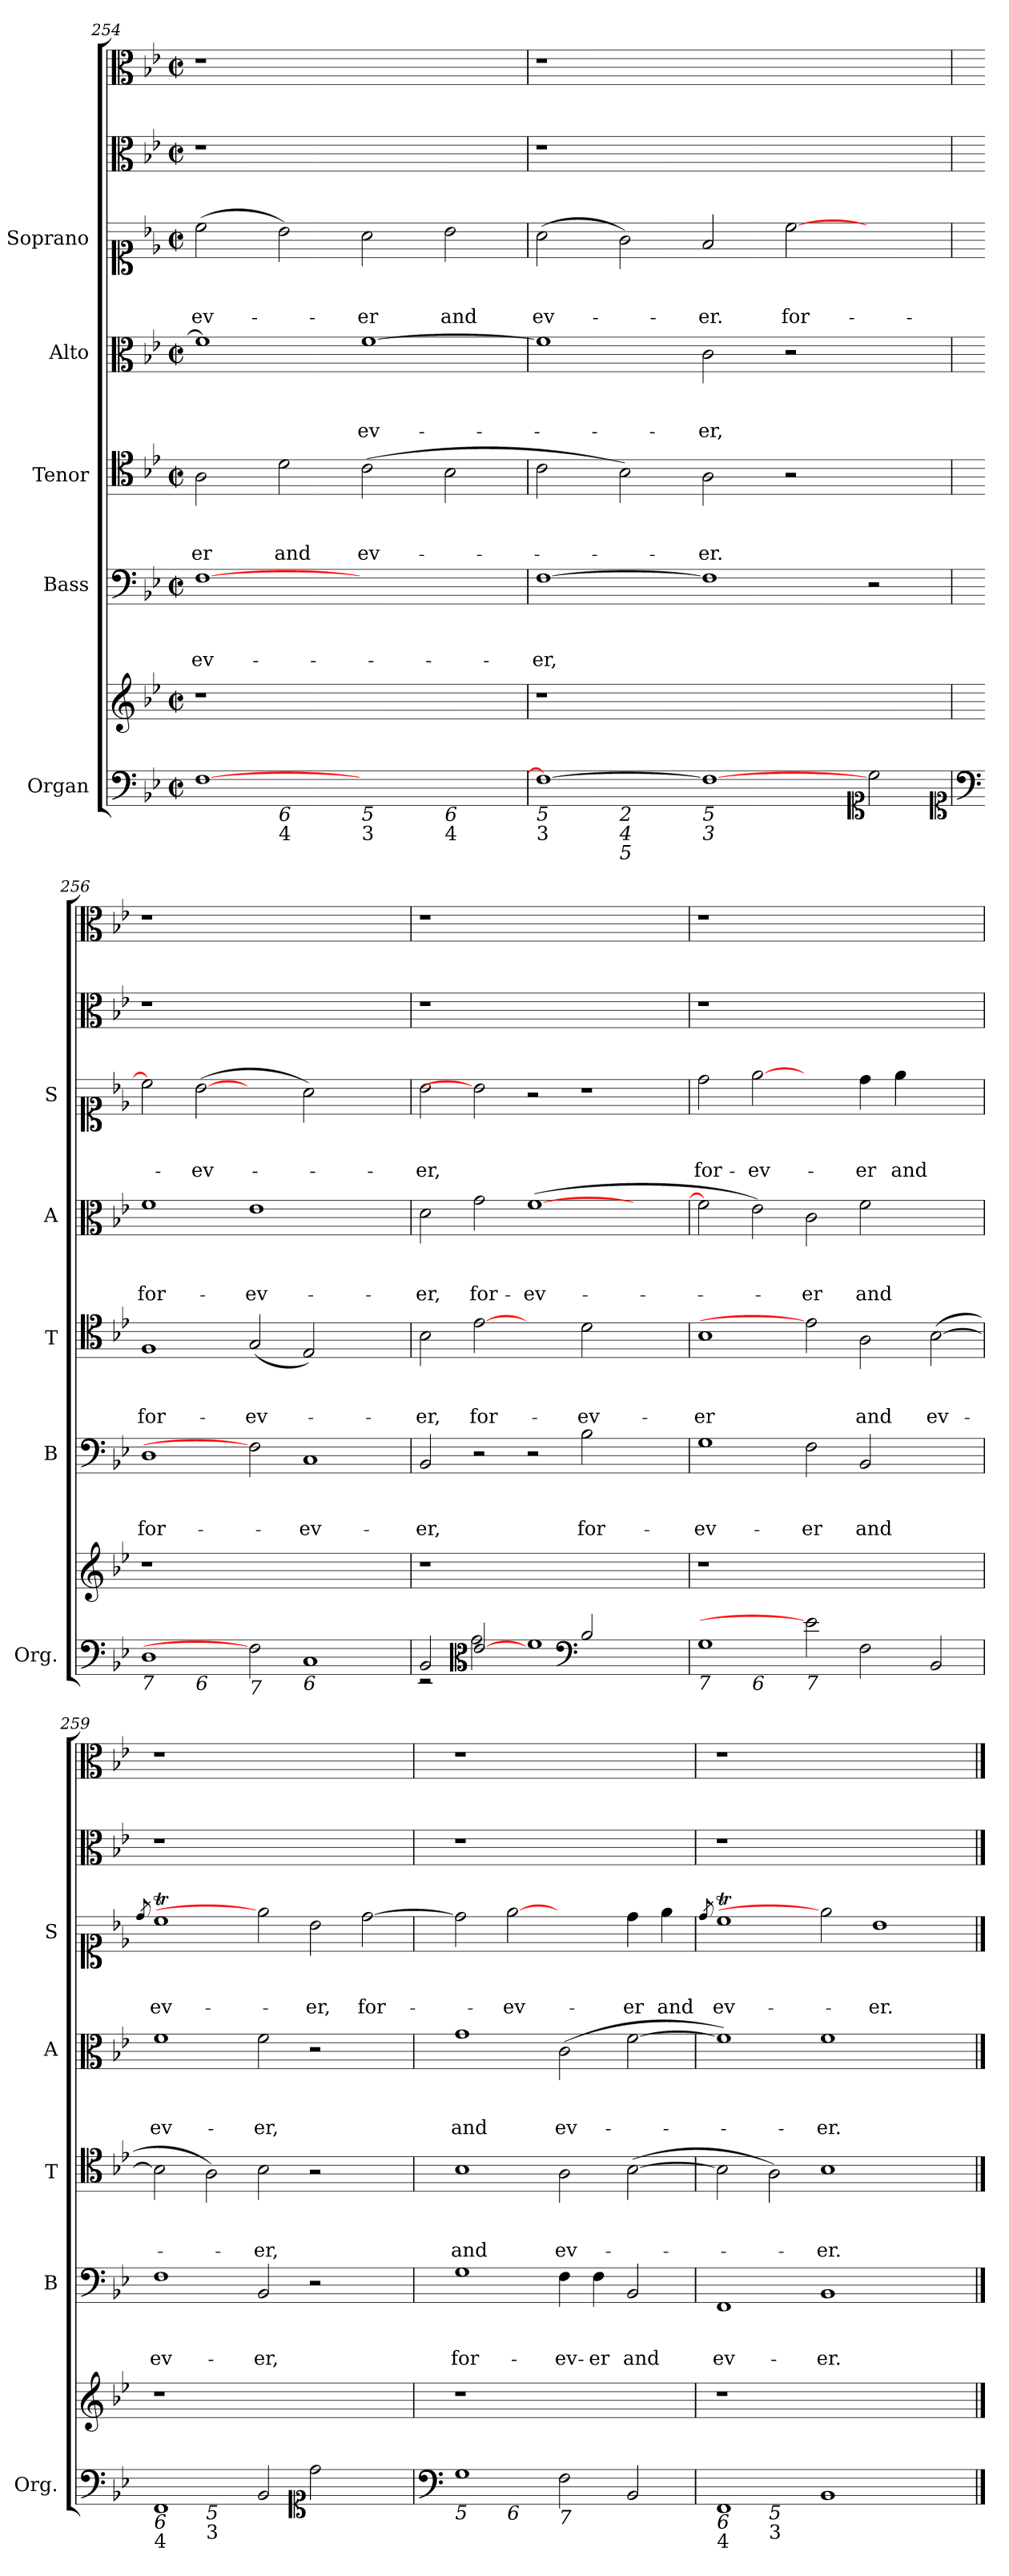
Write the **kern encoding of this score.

**kern	**kern	**kern	**text	**text	**text	**kern	**text	**text	**text	**kern	**text	**text	**text	**kern	**text	**text	**text	**kern	**kern
*part7	*part7	*part6	*part6	*part6	*part6	*part5	*part5	*part5	*part5	*part4	*part4	*part4	*part4	*part3	*part3	*part3	*part3	*part2	*part1
*staff8	*staff7	*staff6	*staff6	*staff6	*staff6	*staff5	*staff5	*staff5	*staff5	*staff4	*staff4	*staff4	*staff4	*staff3	*staff3	*staff3	*staff3	*staff2	*staff1
*I"Organ	*	*I"Bass	*	*	*	*I"Tenor	*	*	*	*I"Alto	*	*	*	*I"Soprano	*	*	*	*	*
*I'Org.	*	*I'B	*	*	*	*I'T	*	*	*	*I'A	*	*	*	*I'S	*	*	*	*	*
*clefF4	*clefG2	*clefF4	*	*	*	*clefC4	*	*	*	*clefC3	*	*	*	*clefC1	*	*	*	*clefC3	*clefC3
*k[b-e-]	*k[b-e-]	*k[b-e-]	*	*	*	*k[b-e-]	*	*	*	*k[b-e-]	*	*	*	*k[b-e-]	*	*	*	*k[b-e-]	*k[b-e-]
*B-:	*B-:	*B-:	*	*	*	*B-:	*	*	*	*B-:	*	*	*	*B-:	*	*	*	*B-:	*B-:
*M2/2	*M2/2	*M2/2	*	*	*	*M2/2	*	*	*	*M2/2	*	*	*	*M2/2	*	*	*	*M2/2	*M2/2
*met(c|)	*met(c|)	*met(c|)	*	*	*	*met(c|)	*	*	*	*met(c|)	*	*	*	*met(c|)	*	*	*	*met(c|)	*met(c|)
=254	=254	=254	=254	=254	=254	=254	=254	=254	=254	=254	=254	=254	=254	=254	=254	=254	=254	=254	=254
!LO:TX:b:i:t=5	!	!	!	!	!	!	!	!	!	!	!	!	!	!	!	!	!	!	!
!LO:TX:b:t=3	!	!	!	!	!	!	!	!	!	!	!	!	!	!	!	!	!	!	!
!	!	!	!	!	!LO:LY:b	!	!	!	!LO:LY:b	!	!	!	!	!	!	!	!LO:LY:b	!	!
*^	*	*	*	*	*	*	*	*	*	*	*	*	*	*	*	*	*	*	*
[1F	2ryy	1r	[1F	.	.	-ev-	2A\	.	.	-er	1f]	.	.	.	(>2cc\	.	.	-ev-	1r	1r
!	!LO:TX:b:i:t=6	!	!	!	!	!	!	!	!	!	!	!	!	!	!	!	!	!	!	!
!	!LO:TX:b:t=4	!	!	!	!	!	!	!	!	!	!	!	!	!	!	!	!	!	!	!
!	!	!	!	!	!	!	!	!	!	!LO:LY:b	!	!	!	!	!	!	!	!	!	!
.	1.ryy	.	.	.	.	.	2d\	.	.	and	.	.	.	.	2b-\)	.	.	.	.	.
!LO:TX:b:i:t=5	!	!	!	!	!	!	!	!	!	!	!	!	!	!	!	!	!	!	!	!
!LO:TX:b:t=3	!	!	!	!	!	!	!	!	!	!	!	!	!	!	!	!	!	!	!	!
!	!	!	!	!	!	!	!	!	!	!LO:LY:b	!	!	!	!LO:LY:b	!	!	!	!LO:LY:b	!	!
2ryy	.	1ryy	1ryy	.	.	.	(>2c\	.	.	ev-	[1f	.	.	-ev-	2a\	.	.	-er	1ryy	1ryy
!LO:TX:b:i:t=6	!	!	!	!	!	!	!	!	!	!	!	!	!	!	!	!	!	!	!	!
!LO:TX:b:t=4	!	!	!	!	!	!	!	!	!	!	!	!	!	!	!	!	!	!	!	!
!	!	!	!	!	!	!	!	!	!	!	!	!	!	!	!	!	!	!LO:LY:b	!	!
2ryy	.	.	.	.	.	.	2B-\	.	.	.	.	.	.	.	2b-\	.	.	and	.	.
=255	=255	=255	=255	=255	=255	=255	=255	=255	=255	=255	=255	=255	=255	=255	=255	=255	=255	=255	=255	=255
!LO:TX:b:i:t=5	!	!	!	!	!	!	!	!	!	!	!	!	!	!	!	!	!	!	!	!
!LO:TX:b:t=3	!	!	!	!	!	!	!	!	!	!	!	!	!	!	!	!	!	!	!	!
!	!	!	!	!	!	!LO:LY:b	!	!	!	!	!	!	!	!	!	!	!	!LO:LY:b	!	!
1F_	2ryy	1r	[1F	.	.	-er,	2c\	.	.	.	1f]	.	.	.	(>2a\	.	.	ev-	1r	1r
!	!LO:TX:b:i:t=2	!	!	!	!	!	!	!	!	!	!	!	!	!	!	!	!	!	!	!
!	!LO:TX:b:i:t=4	!	!	!	!	!	!	!	!	!	!	!	!	!	!	!	!	!	!	!
!	!LO:TX:b:i:t=5	!	!	!	!	!	!	!	!	!	!	!	!	!	!	!	!	!	!	!
.	0ryy	.	.	.	.	.	2B-\)	.	.	.	.	.	.	.	2g\)	.	.	.	.	.
!LO:TX:b:i:t=5	!	!	!	!	!	!	!	!	!	!	!	!	!	!	!	!	!	!	!	!
!LO:TX:b:i:t=3	!	!	!	!	!	!	!	!	!	!	!	!	!	!	!	!	!	!	!	!
!	!	!	!	!	!	!	!	!	!	!LO:LY:b	!	!	!	!LO:LY:b	!	!	!	!LO:LY:b	!	!
1F_	.	1.ryy	1F]	.	.	.	2A\	.	.	-er.	2c\	.	.	-er,	2f/	.	.	-er.	1.ryy	1.ryy
*clefC1	*	*	*	*	*	*	*	*	*	*	*	*	*	*	*	*	*	*	*	*
!	!	!	!	!	!	!	!	!	!	!	!	!	!	!	!	!	!	!LO:LY:b	!	!
.	.	.	.	.	.	.	2r	.	.	.	2r	.	.	.	[2cc\	.	.	for-	.	.
2cc\	.	.	2r	.	.	.	2ryy	.	.	.	2ryy	.	.	.	2ryy	.	.	.	.	.
=256	=256	=256	=256	=256	=256	=256	=256	=256	=256	=256	=256	=256	=256	=256	=256	=256	=256	=256	=256	=256
*clefF4	*	*	*	*	*	*	*	*	*	*	*	*	*	*	*	*	*	*	*	*
!LO:TX:b:i:t=7	!	!	!	!	!	!	!	!	!	!	!	!	!	!	!	!	!	!	!	!
!	!	!	!	!	!	!LO:LY:b	!	!	!	!LO:LY:b	!	!	!	!LO:LY:b	!	!	!	!	!	!
1D	2ryy	1r	1D	.	.	for-	1F	.	.	for-	1f	.	.	for-	2cc\]	.	.	.	1r	1r
!	!LO:TX:b:i:t=6	!	!	!	!	!	!	!	!	!	!	!	!	!	!	!	!	!	!	!
!	!	!	!	!	!	!	!	!	!	!	!	!	!	!	!	!	!	!LO:LY:b	!	!
.	0ryy	.	.	.	.	.	.	.	.	.	.	.	.	.	(>[2b-	.	.	-ev-	.	.
!LO:TX:b:i:t=7	!	!	!	!	!	!	!	!	!	!	!	!	!	!	!	!	!	!	!	!
!	!	!	!	!	!	!	!	!	!	!LO:LY:b	!	!	!	!LO:LY:b	!	!	!	!	!	!
2F]	.	1.ryy	2F]	.	.	.	(<2G/	.	.	-ev-	1e-	.	.	-ev-	2ryy	.	.	.	1.ryy	1.ryy
!LO:TX:b:i:t=6	!	!	!	!	!	!	!	!	!	!	!	!	!	!	!	!	!	!	!	!
!	!	!	!	!	!	!LO:LY:b	!	!	!	!	!	!	!	!	!	!	!	!	!	!
1C	.	.	1C	.	.	-ev-	2E-/)	.	.	.	.	.	.	.	2a\)	.	.	.	.	.
.	.	.	.	.	.	.	2ryy	.	.	.	2ryy	.	.	.	2ryy	.	.	.	.	.
=257	=257	=257	=257	=257	=257	=257	=257	=257	=257	=257	=257	=257	=257	=257	=257	=257	=257	=257	=257	=257
!	!	!	!	!	!	!LO:LY:b	!	!	!	!LO:LY:b	!	!	!	!LO:LY:b	!	!	!	!LO:LY:b	!	!
2BB-/	2rEE	1r	2BB-/	.	.	-er,	2B-\	.	.	-er,	2d\	.	.	-er,	2b-\	.	.	-er,	1r	1r
*clefC3	*	*	*	*	*	*	*	*	*	*	*	*	*	*	*	*	*	*	*	*
!	!	!	!	!	!	!	!	!	!	!LO:LY:b	!	!	!	!LO:LY:b	!	!	!	!	!	!
[2e-	2g\	.	2r	.	.	.	[2e-	.	.	for-	2g\	.	.	for-	2b-]	.	.	.	.	.
!	!	!	!	!	!	!	!	!	!	!	!	!	!	!LO:LY:b	!	!	!	!	!	!
2ryy	1f	1.ryy	2r	.	.	.	2ryy	.	.	.	(>[1f	.	.	-ev-	2r	.	.	.	1.ryy	1.ryy
*clefF4	*	*	*	*	*	*	*	*	*	*	*	*	*	*	*	*	*	*	*	*
!	!	!	!	!	!	!LO:LY:b	!	!	!	!LO:LY:b	!	!	!	!	!	!	!	!	!	!
2B-/	.	.	2B-\	.	.	for-	2d\	.	.	-ev-	.	.	.	.	1r	.	.	.	.	.
2ryy	2ryy	.	2ryy	.	.	.	2ryy	.	.	.	2ryy	.	.	.	.	.	.	.	.	.
!!LO:LB:g=z
=258	=258	=258	=258	=258	=258	=258	=258	=258	=258	=258	=258	=258	=258	=258	=258	=258	=258	=258	=258	=258
!LO:TX:b:i:t=7	!	!	!	!	!	!	!	!	!	!	!	!	!	!	!	!	!	!	!	!
!	!	!	!	!	!	!LO:LY:b	!	!	!	!LO:LY:b	!	!	!	!	!	!	!	!LO:LY:b	!	!
1G	2ryy	1r	1G	.	.	-ev-	1B-	.	.	-er	2f\]	.	.	.	2dd\	.	.	for-	1r	1r
!	!LO:TX:b:i:t=6	!	!	!	!	!	!	!	!	!	!	!	!	!	!	!	!	!	!	!
!	!	!	!	!	!	!	!	!	!	!	!	!	!	!	!	!	!	!LO:LY:b	!	!
.	0ryy	.	.	.	.	.	.	.	.	.	2e-\)	.	.	.	[2ee-	.	.	-ev-	.	.
!LO:TX:b:i:t=7	!	!	!	!	!	!	!	!	!	!	!	!	!	!	!	!	!	!	!	!
!	!	!	!	!	!	!LO:LY:b	!	!	!	!	!	!	!	!LO:LY:b	!	!	!	!	!	!
2e-]	.	1.ryy	2F\	.	.	-er	2e-]	.	.	.	2c\	.	.	-er	2ryy	.	.	.	1.ryy	1.ryy
!	!	!	!	!	!	!LO:LY:b	!	!	!	!LO:LY:b	!	!	!	!LO:LY:b	!	!	!	!LO:LY:b	!	!
2F\	.	.	2BB-/	.	.	and	2A\	.	.	and	2f\	.	.	and	4dd\	.	.	-er	.	.
!	!	!	!	!	!	!	!	!	!	!	!	!	!	!	!	!	!	!LO:LY:b	!	!
.	.	.	.	.	.	.	.	.	.	.	.	.	.	.	4ee-\	.	.	and	.	.
!	!	!	!	!	!	!	!	!	!	!LO:LY:b	!	!	!	!	!	!	!	!	!	!
2BB-/	.	.	2ryy	.	.	.	(>[2B-\	.	.	ev-	2ryy	.	.	.	2ryy	.	.	.	.	.
=259	=259	=259	=259	=259	=259	=259	=259	=259	=259	=259	=259	=259	=259	=259	=259	=259	=259	=259	=259	=259
.	.	.	.	.	.	.	.	.	.	.	.	.	.	.	8qdd/	.	.	.	.	.
!LO:TX:b:i:t=6	!	!	!	!	!	!	!	!	!	!	!	!	!	!	!	!	!	!	!	!
!LO:TX:b:t=4	!	!	!	!	!	!	!	!	!	!	!	!	!	!	!	!	!	!	!	!
!	!	!	!	!	!	!LO:LY:b	!	!	!	!	!	!	!	!LO:LY:b	!	!	!	!LO:LY:b	!	!
1FF	2ryy	1r	1F	.	.	ev-	2B-\]	.	.	.	1f	.	.	ev-	1ccT	.	.	ev-	1r	1r
!	!LO:TX:b:i:t=5	!	!	!	!	!	!	!	!	!	!	!	!	!	!	!	!	!	!	!
!	!LO:TX:b:t=3	!	!	!	!	!	!	!	!	!	!	!	!	!	!	!	!	!	!	!
.	0ryy	.	.	.	.	.	2A\)	.	.	.	.	.	.	.	.	.	.	.	.	.
!	!	!	!	!	!	!LO:LY:b	!	!	!	!LO:LY:b	!	!	!	!LO:LY:b	!	!	!	!	!	!
2BB-/	.	1.ryy	2BB-/	.	.	-er,	2B-\	.	.	-er,	2f\	.	.	-er,	2ee-]	.	.	.	1.ryy	1.ryy
*clefC1	*	*	*	*	*	*	*	*	*	*	*	*	*	*	*	*	*	*	*	*
!	!	!	!	!	!	!	!	!	!	!	!	!	!	!	!	!	!	!LO:LY:b	!	!
2dd\	.	.	2r	.	.	.	2r	.	.	.	2r	.	.	.	2b-\	.	.	-er,	.	.
!	!	!	!	!	!	!	!	!	!	!	!	!	!	!	!	!	!	!LO:LY:b	!	!
2ryy	.	.	2ryy	.	.	.	2ryy	.	.	.	2ryy	.	.	.	[2dd\	.	.	for-	.	.
=260	=260	=260	=260	=260	=260	=260	=260	=260	=260	=260	=260	=260	=260	=260	=260	=260	=260	=260	=260	=260
*clefF4	*	*	*	*	*	*	*	*	*	*	*	*	*	*	*	*	*	*	*	*
!LO:TX:b:i:t=5	!	!	!	!	!	!	!	!	!	!	!	!	!	!	!	!	!	!	!	!
!	!	!	!	!	!	!LO:LY:b	!	!	!	!LO:LY:b	!	!	!	!LO:LY:b	!	!	!	!	!	!
1G	2ryy	1r	1G	.	.	for-	1B-	.	.	and	1g	.	.	and	2dd\]	.	.	.	1r	1r
!	!LO:TX:b:i:t=6	!	!	!	!	!	!	!	!	!	!	!	!	!	!	!	!	!	!	!
!	!	!	!	!	!	!	!	!	!	!	!	!	!	!	!	!	!	!LO:LY:b	!	!
.	1.ryy	.	.	.	.	.	.	.	.	.	.	.	.	.	[2ee-	.	.	-ev-	.	.
!LO:TX:b:i:t=7	!	!	!	!	!	!	!	!	!	!	!	!	!	!	!	!	!	!	!	!
!	!	!	!	!	!	!LO:LY:b	!	!	!	!LO:LY:b	!	!	!	!LO:LY:b	!	!	!	!	!	!
2F\	.	1ryy	4F\	.	.	-ev-	2A\	.	.	ev-	(>2c\	.	.	ev-	2ryy	.	.	.	1ryy	1ryy
!	!	!	!	!	!	!LO:LY:b	!	!	!	!	!	!	!	!	!	!	!	!	!	!
.	.	.	4F\	.	.	-er	.	.	.	.	.	.	.	.	.	.	.	.	.	.
!	!	!	!	!	!	!LO:LY:b	!	!	!	!	!	!	!	!	!	!	!	!LO:LY:b	!	!
2BB-/	.	.	2BB-/	.	.	and	(>[2B-\	.	.	.	[2f\	.	.	.	4dd\	.	.	-er	.	.
!	!	!	!	!	!	!	!	!	!	!	!	!	!	!	!	!	!	!LO:LY:b	!	!
.	.	.	.	.	.	.	.	.	.	.	.	.	.	.	4ee-\	.	.	and	.	.
=261	=261	=261	=261	=261	=261	=261	=261	=261	=261	=261	=261	=261	=261	=261	=261	=261	=261	=261	=261	=261
.	.	.	.	.	.	.	.	.	.	.	.	.	.	.	8qdd/	.	.	.	.	.
!LO:TX:b:i:t=6	!	!	!	!	!	!	!	!	!	!	!	!	!	!	!	!	!	!	!	!
!LO:TX:b:t=4	!	!	!	!	!	!	!	!	!	!	!	!	!	!	!	!	!	!	!	!
!	!	!	!	!	!	!LO:LY:b	!	!	!	!	!	!	!	!	!	!	!	!LO:LY:b	!	!
1FF	2ryy	1r	1FF	.	.	ev-	2B-\]	.	.	.	1f])	.	.	.	1ccT	.	.	ev-	1r	1r
!	!LO:TX:b:i:t=5	!	!	!	!	!	!	!	!	!	!	!	!	!	!	!	!	!	!	!
!	!LO:TX:b:t=3	!	!	!	!	!	!	!	!	!	!	!	!	!	!	!	!	!	!	!
.	0ryy	.	.	.	.	.	2A\)	.	.	.	.	.	.	.	.	.	.	.	.	.
!	!	!	!	!	!	!LO:LY:b	!	!	!	!LO:LY:b	!	!	!	!LO:LY:b	!	!	!	!	!	!
1BB-	.	1.ryy	1BB-	.	.	-er.	1B-	.	.	-er.	1f	.	.	-er.	2ee-]	.	.	.	1.ryy	1.ryy
!	!	!	!	!	!	!	!	!	!	!	!	!	!	!	!	!	!	!LO:LY:b	!	!
.	.	.	.	.	.	.	.	.	.	.	.	.	.	.	1b-	.	.	-er.	.	.
2ryy	.	.	2ryy	.	.	.	2ryy	.	.	.	2ryy	.	.	.	.	.	.	.	.	.
*v	*v	*	*	*	*	*	*	*	*	*	*	*	*	*	*	*	*	*	*	*
==	==	==	==	==	==	==	==	==	==	==	==	==	==	==	==	==	==	==	==
*-	*-	*-	*-	*-	*-	*-	*-	*-	*-	*-	*-	*-	*-	*-	*-	*-	*-	*-	*-
